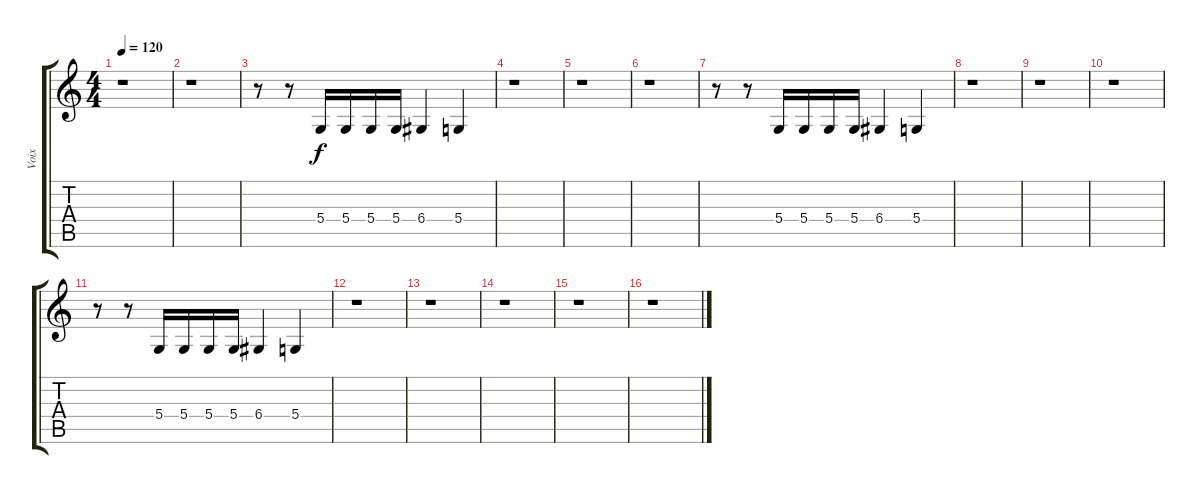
\track ("Voix" "Voix") {instrument cello}
\staff {score tabs}
\tuning (E4 B3 G3 D3 A2 E2) {hide}
\ts (4 4)
\tempo 120
\clef g2
\ks c
r.1{dy f} |
r.1 |
r.8 r.8 5.4.16 5.4.16 5.4.16 5.4.16 6.4.4 5.4.4 |
r.1 |
r.1 |
r.1 |
r.8 r.8 5.4.16 5.4.16 5.4.16 5.4.16 6.4.4 5.4.4 |
r.1 |
r.1 |
r.1 |
r.8 r.8 5.4.16 5.4.16 5.4.16 5.4.16 6.4.4 5.4.4 |
r.1 |
r.1 |
r.1 |
r.1 |
r.1
